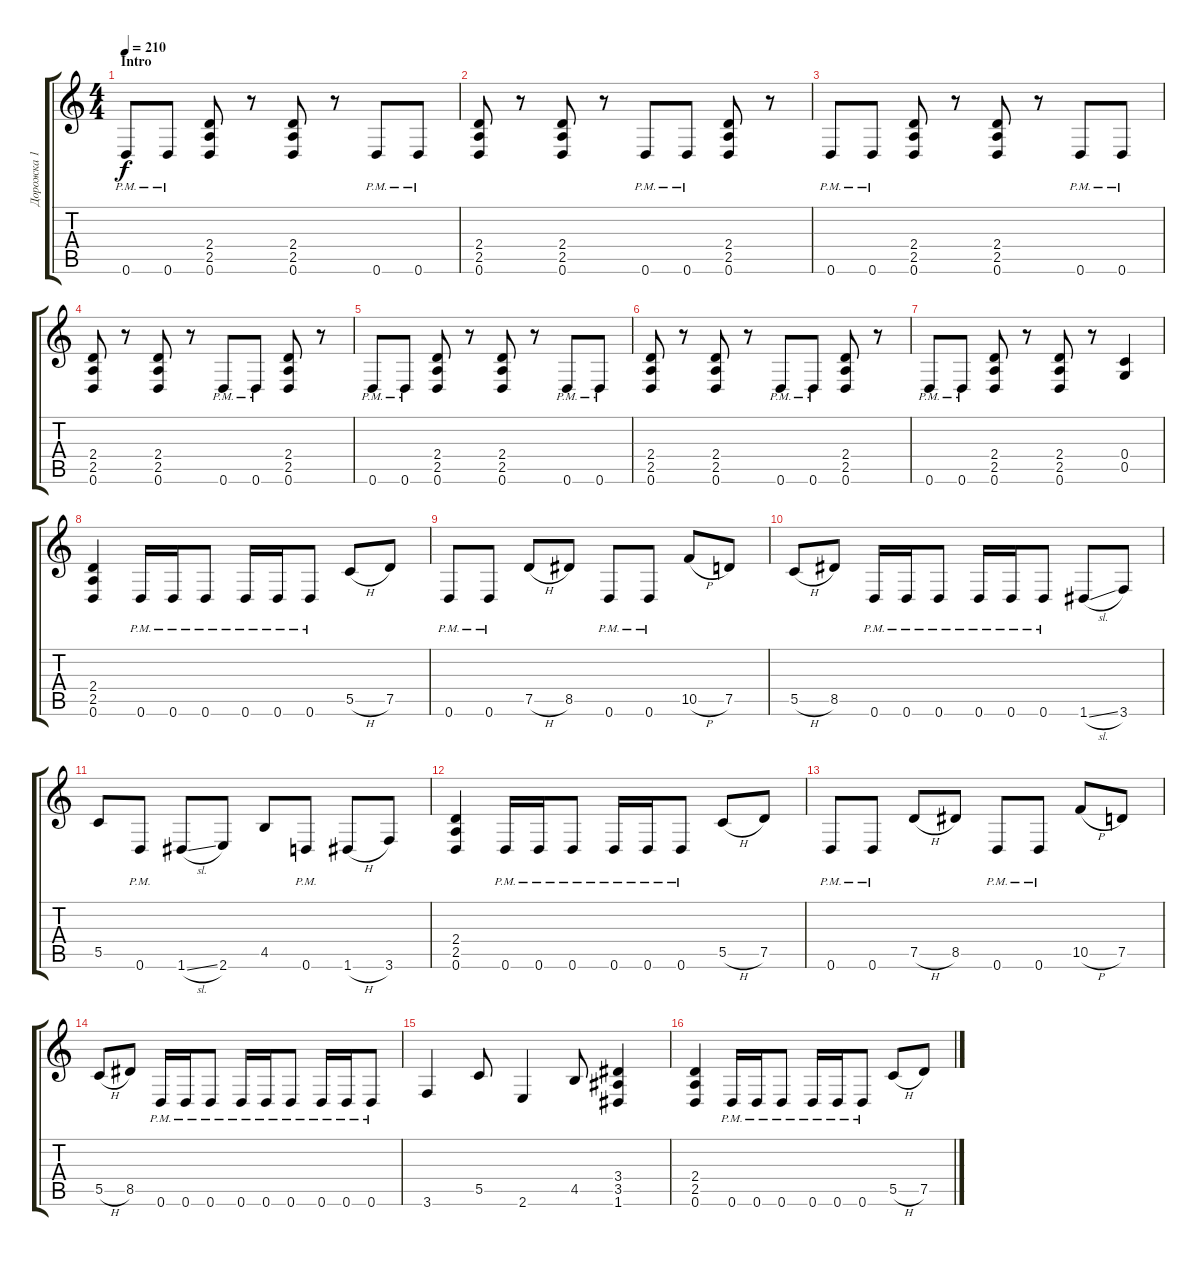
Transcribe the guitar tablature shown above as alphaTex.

\track ("Дорожка 1" "Дорожка 1") {instrument distortionguitar}
\staff {score tabs}
\tuning (D4 A3 F3 C3 G2 D2) {hide}
\ts (4 4)
\section ("" "Intro")
\tempo 210
\clef g2
\ks c
0.6{pm}.8{dy f instrument distortionguitar} 0.6{pm}.8 (2.4 2.5 0.6).8 r.8 (2.4 2.5 0.6).8 r.8 0.6{pm}.8 0.6{pm}.8 |
(2.4 2.5 0.6).8 r.8 (2.4 2.5 0.6).8 r.8 0.6{pm}.8 0.6{pm}.8 (2.4 2.5 0.6).8 r.8 |
0.6{pm}.8 0.6{pm}.8 (2.4 2.5 0.6).8 r.8 (2.4 2.5 0.6).8 r.8 0.6{pm}.8 0.6{pm}.8 |
(2.4 2.5 0.6).8 r.8 (2.4 2.5 0.6).8 r.8 0.6{pm}.8 0.6{pm}.8 (2.4 2.5 0.6).8 r.8 |
0.6{pm}.8 0.6{pm}.8 (2.4 2.5 0.6).8 r.8 (2.4 2.5 0.6).8 r.8 0.6{pm}.8 0.6{pm}.8 |
(2.4 2.5 0.6).8 r.8 (2.4 2.5 0.6).8 r.8 0.6{pm}.8 0.6{pm}.8 (2.4 2.5 0.6).8 r.8 |
0.6{pm}.8 0.6{pm}.8 (2.4 2.5 0.6).8 r.8 (2.4 2.5 0.6).8 r.8 (0.4 0.5).4 |
(2.4 2.5 0.6).4 0.6{pm}.16 0.6{pm}.16 0.6{pm}.8 0.6{pm}.16 0.6{pm}.16 0.6{pm}.8 5.5{h}.8 7.5.8 |
0.6{pm}.8 0.6{pm}.8 7.5{h}.8 8.5.8 0.6{pm}.8 0.6{pm}.8 10.5{h}.8 7.5.8 |
5.5{h}.8 8.5.8 0.6{pm}.16 0.6{pm}.16 0.6{pm}.8 0.6{pm}.16 0.6{pm}.16 0.6{pm}.8 1.6{sl}.8 3.6.8 |
5.5.8 0.6{pm}.8 1.6{sl}.8 2.6.8 4.5.8 0.6{pm}.8 1.6{h}.8 3.6.8 |
(2.4 2.5 0.6).4 0.6{pm}.16 0.6{pm}.16 0.6{pm}.8 0.6{pm}.16 0.6{pm}.16 0.6{pm}.8 5.5{h}.8 7.5.8 |
0.6{pm}.8 0.6{pm}.8 7.5{h}.8 8.5.8 0.6{pm}.8 0.6{pm}.8 10.5{h}.8 7.5.8 |
5.5{h}.8 8.5.8 0.6{pm}.16 0.6{pm}.16 0.6{pm}.8 0.6{pm}.16 0.6{pm}.16 0.6{pm}.8 0.6{pm}.16 0.6{pm}.16 0.6{pm}.8 |
3.6.4 5.5.8 2.6.4 4.5.8 (3.4 3.5 1.6).4 |
(2.4 2.5 0.6).4 0.6{pm}.16 0.6{pm}.16 0.6{pm}.8 0.6{pm}.16 0.6{pm}.16 0.6{pm}.8 5.5{h}.8 7.5.8
